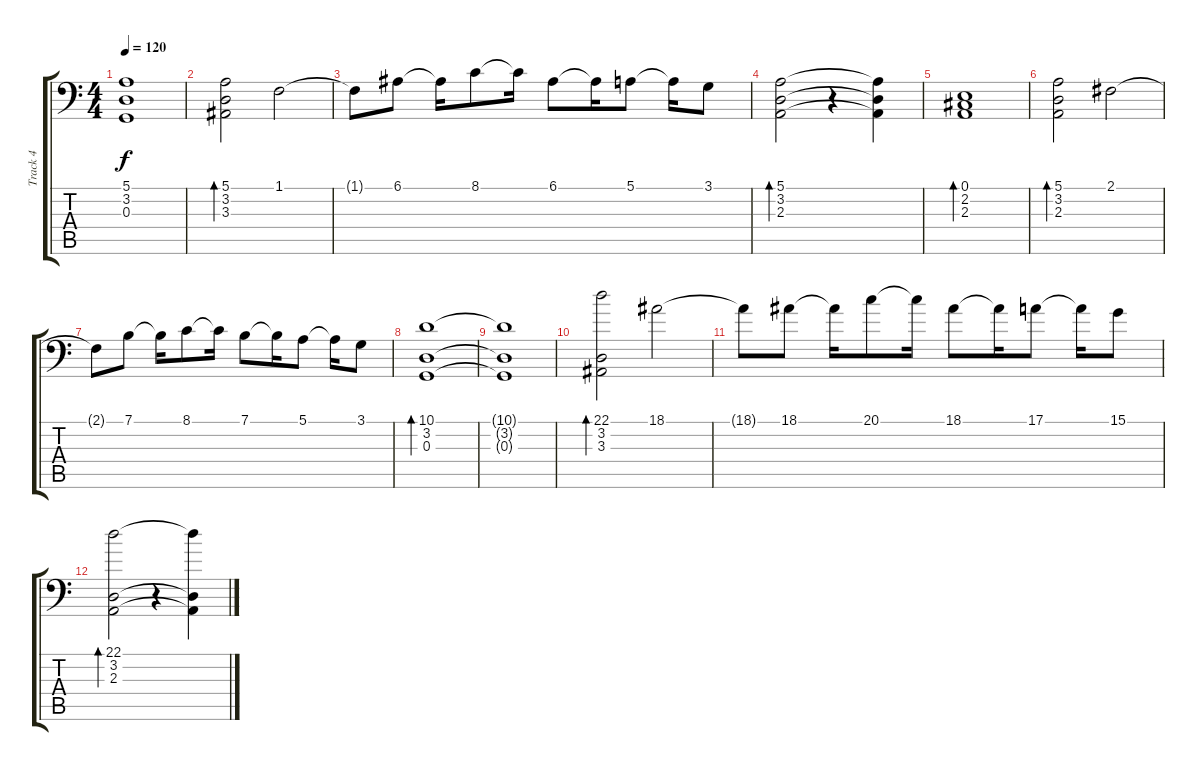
\track ("Track 4" "Track 4") {instrument brightacousticpiano}
\staff {score tabs}
\tuning (E3 B2 G2 D2 A1 E1) {hide}
\ts (4 4)
\tempo 120
\clef f4
\ks c
(5.1{t} 3.2{t} 0.3{t}).1{dy f} |
(5.1 3.2 3.3).2{bd 480} 1.1.2 |
1.1{t}.8 6.1.8 6.1{t}.16 8.1.8 8.1{t}.16 6.1.8 6.1{t}.16 5.1.8 5.1{t}.16 3.1.8 |
(5.1 3.2 2.3).2{bd 480} r.4 (5.1{t} 3.2{t} 2.3{t}).4 |
(0.1 2.2 2.3).1{bd 480} |
(5.1 3.2 2.3).2{bd 480} 2.1.2 |
2.1{t}.8 7.1.8 7.1{t}.16 8.1.8 8.1{t}.16 7.1.8 7.1{t}.16 5.1.8 5.1{t}.16 3.1.8 |
(10.1 3.2 0.3).1{bd 480} |
(10.1{t} 3.2{t} 0.3{t}).1 |
(22.1 3.2 3.3).2{bd 480} 18.1.2 |
18.1{t}.8 18.1.8 18.1{t}.16 20.1.8 20.1{t}.16 18.1.8 18.1{t}.16 17.1.8 17.1{t}.16 15.1.8 |
(22.1 3.2 2.3).2{bd 480} r.4 (22.1{t} 3.2{t} 2.3{t}).4
